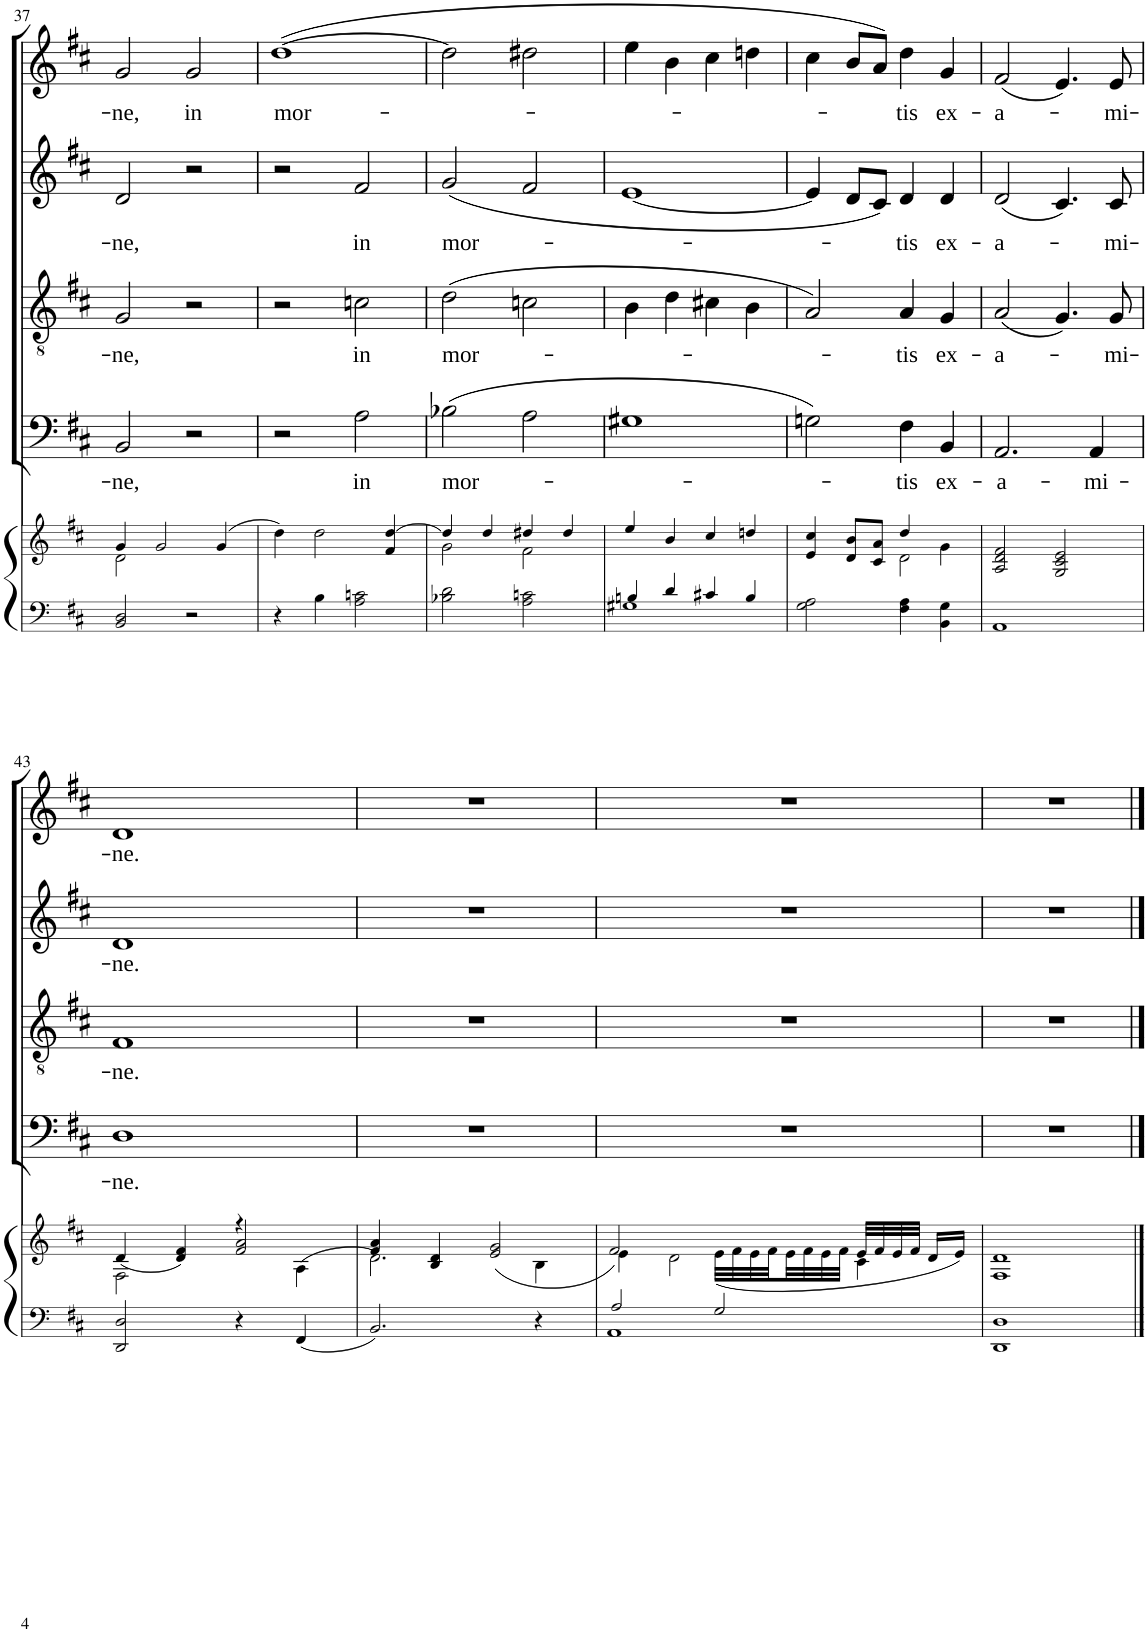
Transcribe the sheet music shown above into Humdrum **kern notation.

**kern	**kern	**kern	**text	**kern	**text	**kern	**text	**kern	**text
*part5	*part5	*part4	*part4	*part3	*part3	*part2	*part2	*part1	*part1
*staff6	*staff5	*staff4	*staff4	*staff3	*staff3	*staff2	*staff2	*staff1	*staff1
*I"Piano	*	*I"B	*	*I"T	*	*I"A	*	*I"S	*
*I'Pno	*	*	*	*	*	*	*	*	*
!!LO:PB:g=z
*clefF4	*clefG2	*clefF4	*	*clefGv2	*	*clefG2	*	*clefG2	*
*k[f#c#]	*k[f#c#]	*k[f#c#]	*	*k[f#c#]	*	*k[f#c#]	*	*k[f#c#]	*
*M2/2	*M2/2	*M2/2	*	*M2/2	*	*M2/2	*	*M2/2	*
*met(c|)	*met(c|)	*met(c|)	*	*met(c|)	*	*met(c|)	*	*met(c|)	*
=37	=37	=37	=37	=37	=37	=37	=37	=37	=37
*	*^	*	*	*	*	*	*	*	*
!	!	!	!	!LO:LY:b	!	!LO:LY:b	!	!LO:LY:b	!	!LO:LY:b
2BB/ 2D/	4g/	2d\	2BB/	-ne,	2G/	-ne,	2d/	-ne,	2g/	-ne,
.	2g/	.	.	.	.	.	.	.	.	.
!	!	!	!	!	!	!	!	!	!	!LO:LY:b
2r	.	2ryy	2r	.	2r	.	2r	.	2g/	in
.	(4g/	.	.	.	.	.	.	.	.	.
*	*v	*v	*	*	*	*	*	*	*	*
=38	=38	=38	=38	=38	=38	=38	=38	=38	=38
!	!	!	!	!	!	!	!	!	!LO:LY:b
4r	4dd\)	2r	.	2r	.	2r	.	([1dd	mor-
4B\	2dd\	.	.	.	.	.	.	.	.
!	!	!	!LO:LY:b	!	!LO:LY:b	!	!LO:LY:b	!	!
2A\ 2cn\	.	2A\	in	2cn\	in	2f#/	in	.	.
.	4f#/ [4dd/	.	.	.	.	.	.	.	.
=39	=39	=39	=39	=39	=39	=39	=39	=39	=39
*	*^	*	*	*	*	*	*	*	*
!	!	!	!	!LO:LY:b	!	!LO:LY:b	!	!LO:LY:b	!	!
2B-X\ 2d\	4dd/]	2g\	(2B-X\	mor-	(2d\	mor-	(2g/	mor-	2dd\]	.
.	4dd/	.	.	.	.	.	.	.	.	.
2A\ 2cn\	4dd#X/	2f#\	2A\	.	2cn\	.	2f#/	.	2dd#X\	.
.	4dd#/	.	.	.	.	.	.	.	.	.
*	*v	*v	*	*	*	*	*	*	*	*
=40	=40	=40	=40	=40	=40	=40	=40	=40	=40
*^	*	*	*	*	*	*	*	*	*
1G#X	4Bn/	4ee/	1G#X	.	4B\	.	[1e	.	4ee\	.
.	4d/	4b/	.	.	4d\	.	.	.	4b\	.
.	4c#X/	4cc#/	.	.	4c#X\	.	.	.	4cc#\	.
.	4B/	4ddn/	.	.	4B\	.	.	.	4ddn\	.
*v	*v	*	*	*	*	*	*	*	*	*
=41	=41	=41	=41	=41	=41	=41	=41	=41	=41
*	*^	*	*	*	*	*	*	*	*
2G\ 2A\	4e/ 4cc#/	2ryy	2Gn\)	.	2A/)	.	4e/]	.	4cc#\	.
.	8d/ 8b/L	.	.	.	.	.	8d/L	.	8b/L	.
.	8c#/ 8a/J	.	.	.	.	.	8c#/J)	.	8a/J)	.
!	!	!	!	!LO:LY:b	!	!LO:LY:b	!	!LO:LY:b	!	!LO:LY:b
4F#\ 4A\	4dd/	2d\	4F#\	-tis	4A/	-tis	4d/	-tis	4dd\	-tis
!	!	!	!	!LO:LY:b	!	!LO:LY:b	!	!LO:LY:b	!	!LO:LY:b
4BB\ 4G\	4g\	.	4BB/	ex-	4G/	ex-	4d/	ex-	4g/	ex-
*	*v	*v	*	*	*	*	*	*	*	*
=42	=42	=42	=42	=42	=42	=42	=42	=42	=42
!	!	!	!LO:LY:b	!	!LO:LY:b	!	!LO:LY:b	!	!LO:LY:b
1AA	2A/ 2d/ 2f#/	2.AA/	-a-	(2A/	-a-	(2d/	-a-	(2f#/	-a-
.	2G/ 2c#/ 2e/	.	.	4.G/)	.	4.c#/)	.	4.e/)	.
!	!	!	!LO:LY:b	!	!	!	!	!	!
.	.	4AA/	-mi-	.	.	.	.	.	.
!	!	!	!	!	!LO:LY:b	!	!LO:LY:b	!	!LO:LY:b
.	.	.	.	8G/	-mi-	8c#/	-mi-	8e/	-mi-
!!LO:LB:g=z
=43	=43	=43	=43	=43	=43	=43	=43	=43	=43
*	*^	*	*	*	*	*	*	*	*
!	!	!	!	!LO:LY:b	!	!LO:LY:b	!	!LO:LY:b	!	!LO:LY:b
2DD/ 2D/	2F#\	(4d/	1D	-ne.	1F#	-ne.	1d	-ne.	1d	-ne.
.	.	4d/ 4f#/)	.	.	.	.	.	.	.	.
4r	4r	2f#/ 2a/	.	.	.	.	.	.	.	.
4FF#/	(4A\	.	.	.	.	.	.	.	.	.
=44	=44	=44	=44	=44	=44	=44	=44	=44	=44	=44
2.BB/	2.d\)	4f#/ 4a/	1r	.	1r	.	1r	.	1r	.
.	.	4B/ 4d/	.	.	.	.	.	.	.	.
.	.	(2e/ 2g/	.	.	.	.	.	.	.	.
4r	4B\	.	.	.	.	.	.	.	.	.
=45	=45	=45	=45	=45	=45	=45	=45	=45	=45	=45
*^	*	*	*	*	*	*	*	*	*	*
1AA	2A/	4e\	2f#/)	1r	.	1r	.	1r	.	1r	.
.	.	2d\	.	.	.	.	.	.	.	.	.
.	2G/	.	(32e~\LLL	.	.	.	.	.	.	.	.
.	.	.	32f#~\	.	.	.	.	.	.	.	.
.	.	.	32e~\	.	.	.	.	.	.	.	.
.	.	.	32f#~\	.	.	.	.	.	.	.	.
.	.	.	32e~\	.	.	.	.	.	.	.	.
.	.	.	32f#~\	.	.	.	.	.	.	.	.
.	.	.	32e~\	.	.	.	.	.	.	.	.
.	.	.	32f#~\JJJ	.	.	.	.	.	.	.	.
.	.	4c#~\	32e~/LLL	.	.	.	.	.	.	.	.
.	.	.	32f#~/	.	.	.	.	.	.	.	.
.	.	.	32e~/	.	.	.	.	.	.	.	.
.	.	.	32f#~/JJJ	.	.	.	.	.	.	.	.
.	.	.	16d~/LL	.	.	.	.	.	.	.	.
.	.	.	16e~/JJ)	.	.	.	.	.	.	.	.
*v	*v	*	*	*	*	*	*	*	*	*	*
*	*v	*v	*	*	*	*	*	*	*	*
=46	=46	=46	=46	=46	=46	=46	=46	=46	=46
1DD 1D	1F# 1d	1r	.	1r	.	1r	.	1r	.
==	==	==	==	==	==	==	==	==	==
*-	*-	*-	*-	*-	*-	*-	*-	*-	*-
